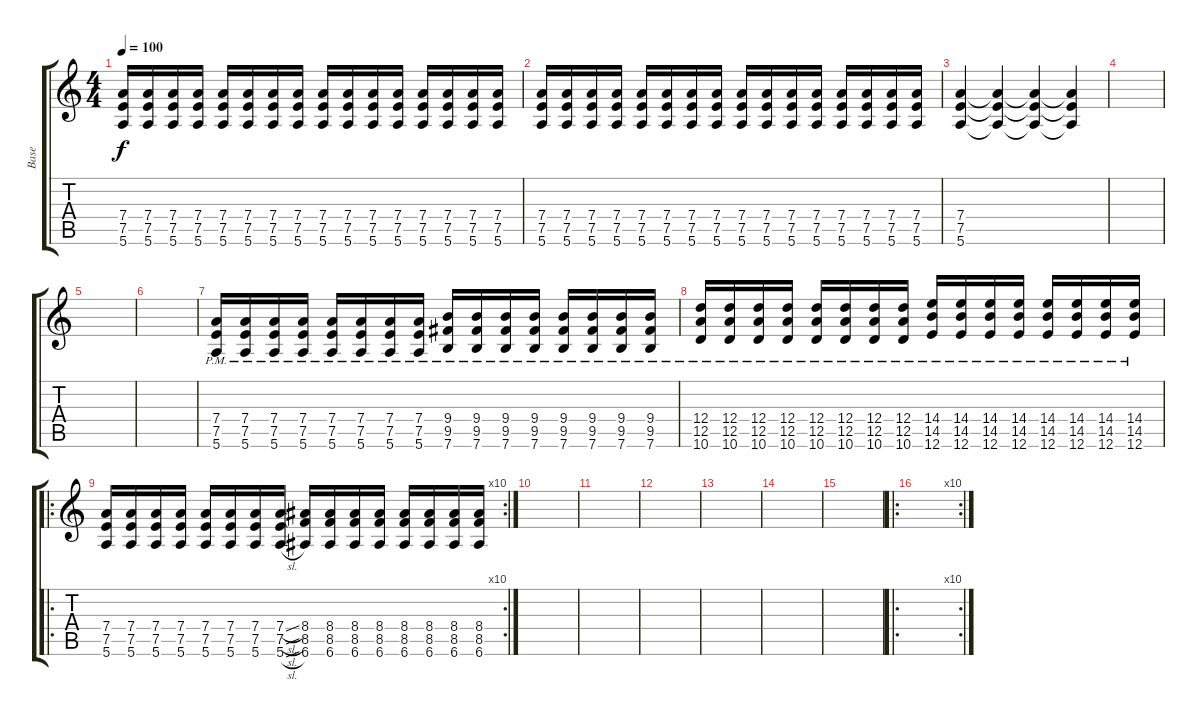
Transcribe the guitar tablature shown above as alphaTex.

\track ("Base" "Base") {instrument distortionguitar}
\staff {score tabs}
\tuning (E4 B3 G3 D3 A2 E2) {hide}
\ts (4 4)
\tempo 100
\clef g2
\ks c
(7.4 7.5 5.6).16{dy f instrument distortionguitar} (7.4 7.5 5.6).16 (7.4 7.5 5.6).16 (7.4 7.5 5.6).16 (7.4 7.5 5.6).16 (7.4 7.5 5.6).16 (7.4 7.5 5.6).16 (7.4 7.5 5.6).16 (7.4 7.5 5.6).16 (7.4 7.5 5.6).16 (7.4 7.5 5.6).16 (7.4 7.5 5.6).16 (7.4 7.5 5.6).16 (7.4 7.5 5.6).16 (7.4 7.5 5.6).16 (7.4 7.5 5.6).16 |
(7.4 7.5 5.6).16 (7.4 7.5 5.6).16 (7.4 7.5 5.6).16 (7.4 7.5 5.6).16 (7.4 7.5 5.6).16 (7.4 7.5 5.6).16 (7.4 7.5 5.6).16 (7.4 7.5 5.6).16 (7.4 7.5 5.6).16 (7.4 7.5 5.6).16 (7.4 7.5 5.6).16 (7.4 7.5 5.6).16 (7.4 7.5 5.6).16 (7.4 7.5 5.6).16 (7.4 7.5 5.6).16 (7.4 7.5 5.6).16 |
(7.4 7.5 5.6).4{volume 1} (7.4{t} 7.5{t} 5.6{t}).4 (7.4{t} 7.5{t} 5.6{t}).4 (7.4{t} 7.5{t} 5.6{t}).4 |
|
|
|
(7.4{pm} 7.5{pm} 5.6{pm}).16{volume 13} (7.4{pm} 7.5{pm} 5.6{pm}).16 (7.4{pm} 7.5{pm} 5.6{pm}).16 (7.4{pm} 7.5{pm} 5.6{pm}).16 (7.4{pm} 7.5{pm} 5.6{pm}).16 (7.4{pm} 7.5{pm} 5.6{pm}).16 (7.4{pm} 7.5{pm} 5.6{pm}).16 (7.4{pm} 7.5{pm} 5.6{pm}).16 (9.4{pm} 9.5{pm} 7.6{pm}).16 (9.4{pm} 9.5{pm} 7.6{pm}).16 (9.4{pm} 9.5{pm} 7.6{pm}).16 (9.4{pm} 9.5{pm} 7.6{pm}).16 (9.4{pm} 9.5{pm} 7.6{pm}).16 (9.4{pm} 9.5{pm} 7.6{pm}).16 (9.4{pm} 9.5{pm} 7.6{pm}).16 (9.4{pm} 9.5 7.6{pm}).16 |
(12.4{pm} 12.5{pm} 10.6{pm}).16 (12.4{pm} 12.5{pm} 10.6{pm}).16 (12.4{pm} 12.5{pm} 10.6{pm}).16 (12.4{pm} 12.5{pm} 10.6{pm}).16 (12.4{pm} 12.5{pm} 10.6{pm}).16 (12.4{pm} 12.5{pm} 10.6{pm}).16 (12.4{pm} 12.5{pm} 10.6{pm}).16 (12.4{pm} 12.5{pm} 10.6{pm}).16 (14.4{pm} 14.5{pm} 12.6{pm}).16 (14.4{pm} 14.5{pm} 12.6{pm}).16 (14.4{pm} 14.5{pm} 12.6{pm}).16 (14.4{pm} 14.5{pm} 12.6{pm}).16 (14.4{pm} 14.5{pm} 12.6{pm}).16 (14.4{pm} 14.5{pm} 12.6{pm}).16 (14.4{pm} 14.5{pm} 12.6{pm}).16 (14.4{pm} 14.5{pm} 12.6{pm}).16 |
\ro
\rc 10
(7.4 7.5 5.6).16 (7.4 7.5 5.6).16 (7.4 7.5 5.6).16 (7.4 7.5 5.6).16 (7.4 7.5 5.6).16 (7.4 7.5 5.6).16 (7.4 7.5 5.6).16 (7.4{sl} 7.5{sl} 5.6{sl}).16 (8.4 8.5 6.6).16 (8.4 8.5 6.6).16 (8.4 8.5 6.6).16 (8.4 8.5 6.6).16 (8.4 8.5 6.6).16 (8.4 8.5 6.6).16 (8.4 8.5 6.6).16 (8.4 8.5 6.6).16 |
|
|
|
|
|
|
\ro
\rc 10
